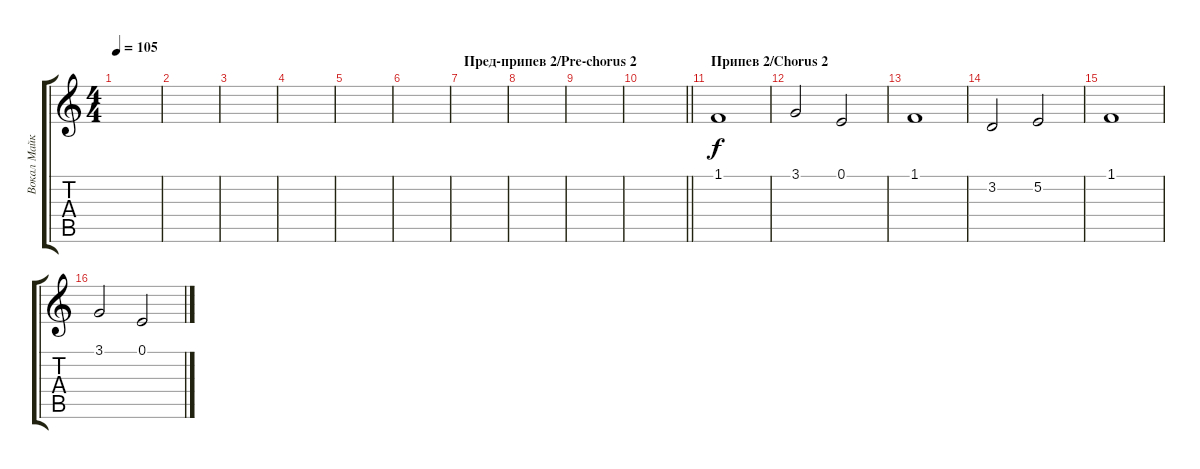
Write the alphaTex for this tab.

\track ("Вокал Майка/Mike's vocals" "Вокал Майк") {instrument whistle}
\staff {score tabs}
\tuning (E4 B3 G3 D3 A2 E2) {hide}
\ts (4 4)
\tempo 105
\clef g2
\ks c
|
|
|
|
|
|
\section ("" "Пред-припев 2/Pre-chorus 2")
|
|
|
\barLineRight lightlight
|
\section ("" "Припев 2/Chorus 2")
1.1.1 |
3.1.2 0.1.2 |
1.1.1 |
3.2.2 5.2.2 |
1.1.1 |
3.1.2 0.1.2
